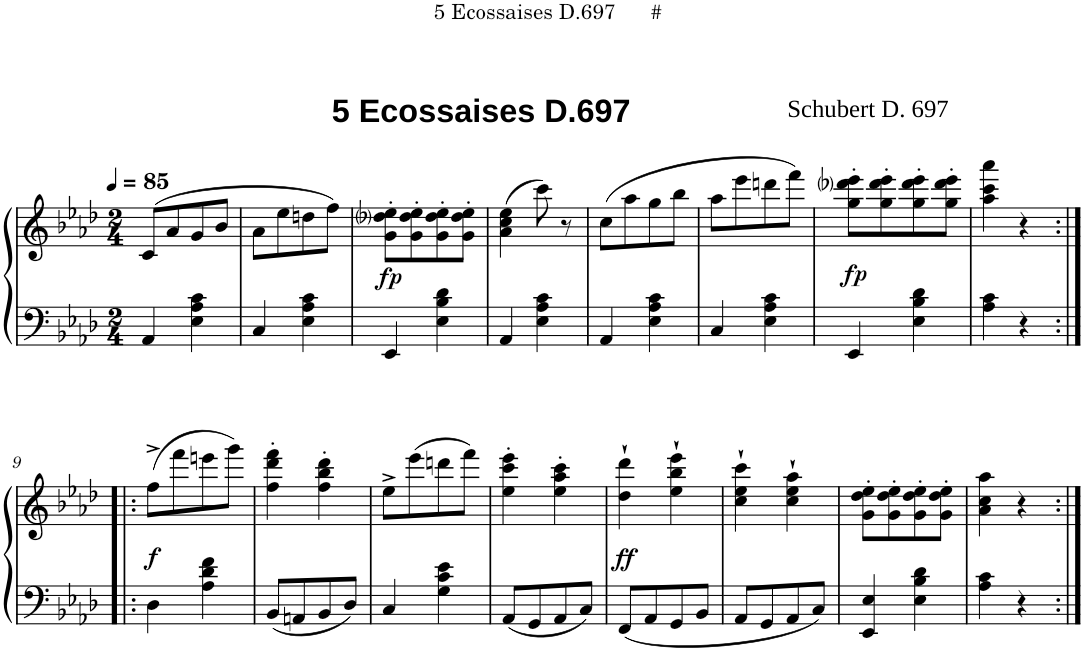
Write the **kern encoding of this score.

**kern	**kern	**dynam
*part1	*part1	*part1
*staff2	*staff1	*staff1/2
*I"Midi_1	*	*
*clefF4	*clefG2	*
*k[b-e-a-d-]	*k[b-e-a-d-]	*
*A-:	*A-:	*
*M2/4	*M2/4	*
*MM85	*MM85	*
=1	=1	=1
4AA-/	(>8c/L	.
.	8a-/	.
4E-\ 4A-\ 4c\	8g/	.
.	8b-/J	.
=2	=2	=2
4C/	8a-\L	.
.	8ee-\	.
4E-\ 4A-\ 4c\	8ddn\	.
!	!LO:TX:a:B:t=5 Ecossaises D.697	!
.	8ff\J)	.
=3	=3	=3
!	!	!LO:DY:b
4EE-/	8g\' 8dd-i\' 8ee-\'L	fp
.	8g\' 8dd-\' 8ee-\'	.
4E-\ 4B-\ 4d-\	8g\' 8dd-\' 8ee-\'	.
.	8g\' 8dd-\' 8ee-\'J	.
=4	=4	=4
4AA-/	(4a-\ 4cc\ 4ee-\	.
4E-\ 4A-\ 4c\	8ccc\)	.
.	8r	.
=5	=5	=5
4AA-/	(>8cc\L	.
.	8aa-\	.
4E-\ 4A-\ 4c\	8gg\	.
.	8bb-\J	.
=6	=6	=6
4C/	8aa-\L	.
.	8eee-\	.
4E-\ 4A-\ 4c\	8dddn\	.
!	!LO:TX:a:t=Schubert D. 697	!
.	8fff\J)	.
=7	=7	=7
!	!	!LO:DY:b
4EE-/	8gg\' 8ddd-i\' 8eee-\'L	fp
.	8gg\' 8ddd-\' 8eee-\'	.
4E-\ 4B-\ 4d-\	8gg\' 8ddd-\' 8eee-\'	.
.	8gg\' 8ddd-\' 8eee-\'J	.
=8	=8	=8
4A-\ 4c\	4aa-\ 4ccc\ 4aaa-\	.
4r	4r	.
!!LO:LB:g=z
=9:|!|:	=9:|!|:	=9:|!|:
!	!	!LO:DY:b
4D-\	(>8ff^\L	f
.	8fff\	.
4A-\ 4d-\ 4f\	8eeen\	.
.	8ggg\J)	.
=10	=10	=10
8BB-/L	4ff\' 4ddd-\' 4fff\'	.
8AAn/	.	.
8BB-/	4ff\' 4bb-\' 4ddd-\'	.
8D-/J	.	.
=11	=11	=11
4C/	8ee-^\L	.
.	(>8eee-\	.
4G\ 4c\ 4e-\	8dddn\	.
.	8fff\J)	.
=12	=12	=12
8AA-/L	4ee-\' 4ccc\' 4eee-\'	.
8GG/	.	.
8AA-/	4ee-\' 4aa-\' 4ccc\'	.
8C/J	.	.
=13	=13	=13
!	!	!LO:DY:b
8FF/L	4dd-\` 4ddd-\`	ff
8AA-/	.	.
8GG/	4ee-\` 4bb-\` 4eee-\`	.
8BB-/J	.	.
=14	=14	=14
8AA-/L	4cc\` 4ee-\` 4ccc\`	.
8GG/	.	.
8AA-/	4cc\` 4ee-\` 4aa-\`	.
8C/J	.	.
=15	=15	=15
4EE-/ 4E-/	8g\' 8dd-\' 8ee-\'L	.
.	8g\' 8dd-\' 8ee-\'	.
4E-\ 4B-\ 4d-\	8g\' 8dd-\' 8ee-\'	.
.	8g\' 8dd-\' 8ee-\'J	.
=16	=16	=16
4A-\ 4c\	4a-\ 4cc\ 4aa-\	.
4r	4r	.
=:|!	=:|!	=:|!
*-	*-	*-
